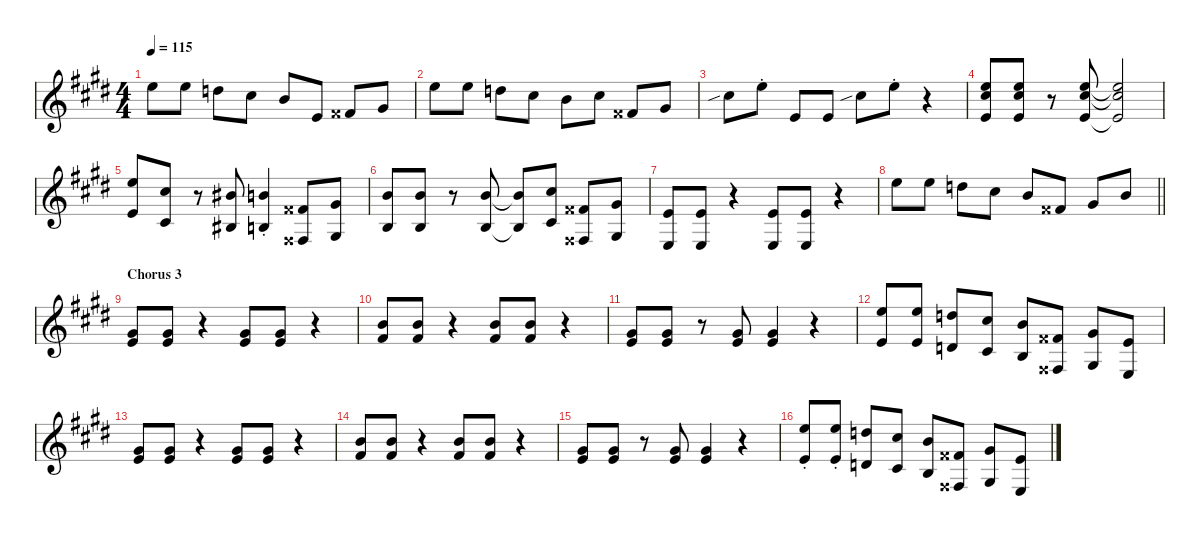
\defaultSystemsLayout 8
\hideDynamics
\bracketExtendMode nobrackets
\singleTrackTrackNamePolicy hidden
\multiTrackTrackNamePolicy hidden
\otherSystemsTrackNameOrientation horizontal
\track ("Brass Section" "sax.") {defaultSystemsLayout 8 instrument altosax}
\staff {score}
\tuning (E4 B3 G3 D3 A2 E2)
\displaytranspose 9
\ts (4 4)
\tempo 115
\clef g2
\ks e
3.1{acc forcenatural}.8{dy f beam Down} 3.1{acc forcenatural}.8{beam Down} 6.2{acc forcenatural}.8{beam Down} 5.2{acc #}.8{beam Down} 3.2{acc forcenatural}.8{beam Up} 5.4{acc forcenatural}.8{beam Up} 3.3{acc x}.8{beam Up} 4.3{acc #}.8{beam Up} |
3.1{acc forcenatural}.8{beam Down} 3.1{acc forcenatural}.8{beam Down} 6.2{acc forcenatural}.8{beam Down} 5.2{acc #}.8{beam Down} 3.2{acc forcenatural}.8{beam Down} 5.2{acc #}.8{beam Down} 3.3{acc x}.8{beam Up} 4.3{acc #}.8{beam Up} |
9.3{sib acc #}.8{beam Down} 8.2{st acc forcenatural}.8{beam Down} 5.4{acc forcenatural}.8{beam Up} 5.4{acc forcenatural}.8{beam Up} 9.3{sib acc #}.8{beam Down} 8.2{st acc forcenatural}.8{beam Down} r.4{beam Down} |
(8.2{acc forcenatural} 9.3{acc #} 5.4{acc forcenatural}).8{beam Up} (8.2{acc forcenatural} 9.3{acc #} 5.4{acc forcenatural}).8{beam Up} r.8{beam Up} (8.2{acc forcenatural} 9.3{acc #} 5.4{acc forcenatural}).8{beam Up} (8.2{t acc forcenatural} 9.3{t acc #} 5.4{t acc forcenatural}).2{beam Up} |
(3.1{acc forcenatural} 5.4{acc forcenatural}).8{beam Up} (5.2{acc #} 7.5{acc #}).8{beam Up} r.8{beam Up} (4.2{acc #} 1.4{acc #}).8{beam Up} (3.2{st acc forcenatural} 0.4{acc forcenatural}).4{beam Up} (3.3{acc x} 1.5{acc x}).8{beam Up} (4.3{acc #} 2.5{acc #}).8{beam Up} |
(3.2{acc forcenatural} 0.4{acc forcenatural}).8{beam Up} (3.2{acc forcenatural} 0.4{acc forcenatural}).8{beam Up} r.8{beam Up} (3.2{acc forcenatural} 0.4{acc forcenatural}).8{beam Up} (3.2{t acc forcenatural} 0.4{t acc forcenatural}).8{beam Up} (5.2{acc #} 2.4{acc #}).8{beam Up} (3.3{acc x} 1.5{acc x}).8{beam Up} (4.3{acc #} 2.5{acc #}).8{beam Up} |
(5.4{acc forcenatural} 3.6{acc forcenatural}).8{beam Up} (5.4{acc forcenatural} 3.6{acc forcenatural}).8{beam Up} r.4{beam Up} (5.4{acc forcenatural} 3.6{acc forcenatural}).8{beam Up} (5.4{acc forcenatural} 3.6{acc forcenatural}).8{beam Up} r.4{beam Up} |
\barLineRight lightlight
3.1{acc forcenatural}.8{beam Down} 3.1{acc forcenatural}.8{beam Down} 6.2{acc forcenatural}.8{beam Down} 5.2{acc #}.8{beam Down} 3.2{acc forcenatural}.8{beam Up} 3.3{acc x}.8{beam Up} 4.3{acc #}.8{beam Up} 3.2{acc forcenatural}.8{beam Up} |
\section ("" "Chorus 3")
(4.3{acc #} 5.4{acc forcenatural}).8{beam Up} (4.3{acc #} 5.4{acc forcenatural}).8{beam Up} r.4{beam Up} (4.3{acc #} 5.4{acc forcenatural}).8{beam Up} (4.3{acc #} 5.4{acc forcenatural}).8{beam Up} r.4{beam Up} |
(7.3{acc forcenatural} 7.4{acc #}).8{beam Up} (7.3{acc forcenatural} 7.4{acc #}).8{beam Up} r.4{beam Up} (7.3{acc forcenatural} 7.4{acc #}).8{beam Up} (7.3{acc forcenatural} 7.4{acc #}).8{beam Up} r.4{beam Up} |
(4.3{acc #} 5.4{acc forcenatural}).8{beam Up} (4.3{acc #} 5.4{acc forcenatural}).8{beam Up} r.8{beam Up} (4.3{acc #} 5.4{acc forcenatural}).8{beam Up} (4.3{acc #} 5.4{acc forcenatural}).4{beam Up} r.4{beam Up} |
(3.1{acc forcenatural} 0.3{acc forcenatural}).8{beam Up} (3.1{acc forcenatural} 0.3{acc forcenatural}).8{beam Up} (6.2{acc forcenatural} 3.4{acc forcenatural}).8{beam Up} (5.2{acc #} 2.4{acc #}).8{beam Up} (3.2{acc forcenatural} 0.4{acc forcenatural}).8{beam Up} (3.3{acc x} 1.5{acc x}).8{beam Up} (4.3{acc #} 2.5{acc #}).8{beam Up} (5.4{acc forcenatural} 3.6{acc forcenatural}).8{beam Up} |
(4.3{acc #} 5.4{acc forcenatural}).8{beam Up} (4.3{acc #} 5.4{acc forcenatural}).8{beam Up} r.4{beam Up} (4.3{acc #} 5.4{acc forcenatural}).8{beam Up} (4.3{acc #} 5.4{acc forcenatural}).8{beam Up} r.4{beam Up} |
(7.3{acc forcenatural} 7.4{acc #}).8{beam Up} (7.3{acc forcenatural} 7.4{acc #}).8{beam Up} r.4{beam Up} (7.3{acc forcenatural} 7.4{acc #}).8{beam Up} (7.3{acc forcenatural} 7.4{acc #}).8{beam Up} r.4{beam Up} |
(4.3{acc #} 5.4{acc forcenatural}).8{beam Up} (4.3{acc #} 5.4{acc forcenatural}).8{beam Up} r.8{beam Up} (4.3{acc #} 5.4{acc forcenatural}).8{beam Up} (4.3{acc #} 5.4{acc forcenatural}).4{beam Up} r.4{beam Up} |
(3.1{st acc forcenatural} 0.3{st acc forcenatural}).8{beam Up} (3.1{st acc forcenatural} 0.3{st acc forcenatural}).8{beam Up} (6.2{acc forcenatural} 3.4{acc forcenatural}).8{beam Up} (5.2{acc #} 2.4{acc #}).8{beam Up} (3.2{acc forcenatural} 0.4{acc forcenatural}).8{beam Up} (3.3{acc x} 1.5{acc x}).8{beam Up} (4.3{acc #} 2.5{acc #}).8{beam Up} (5.4{acc forcenatural} 3.6{acc forcenatural}).8{beam Up}
